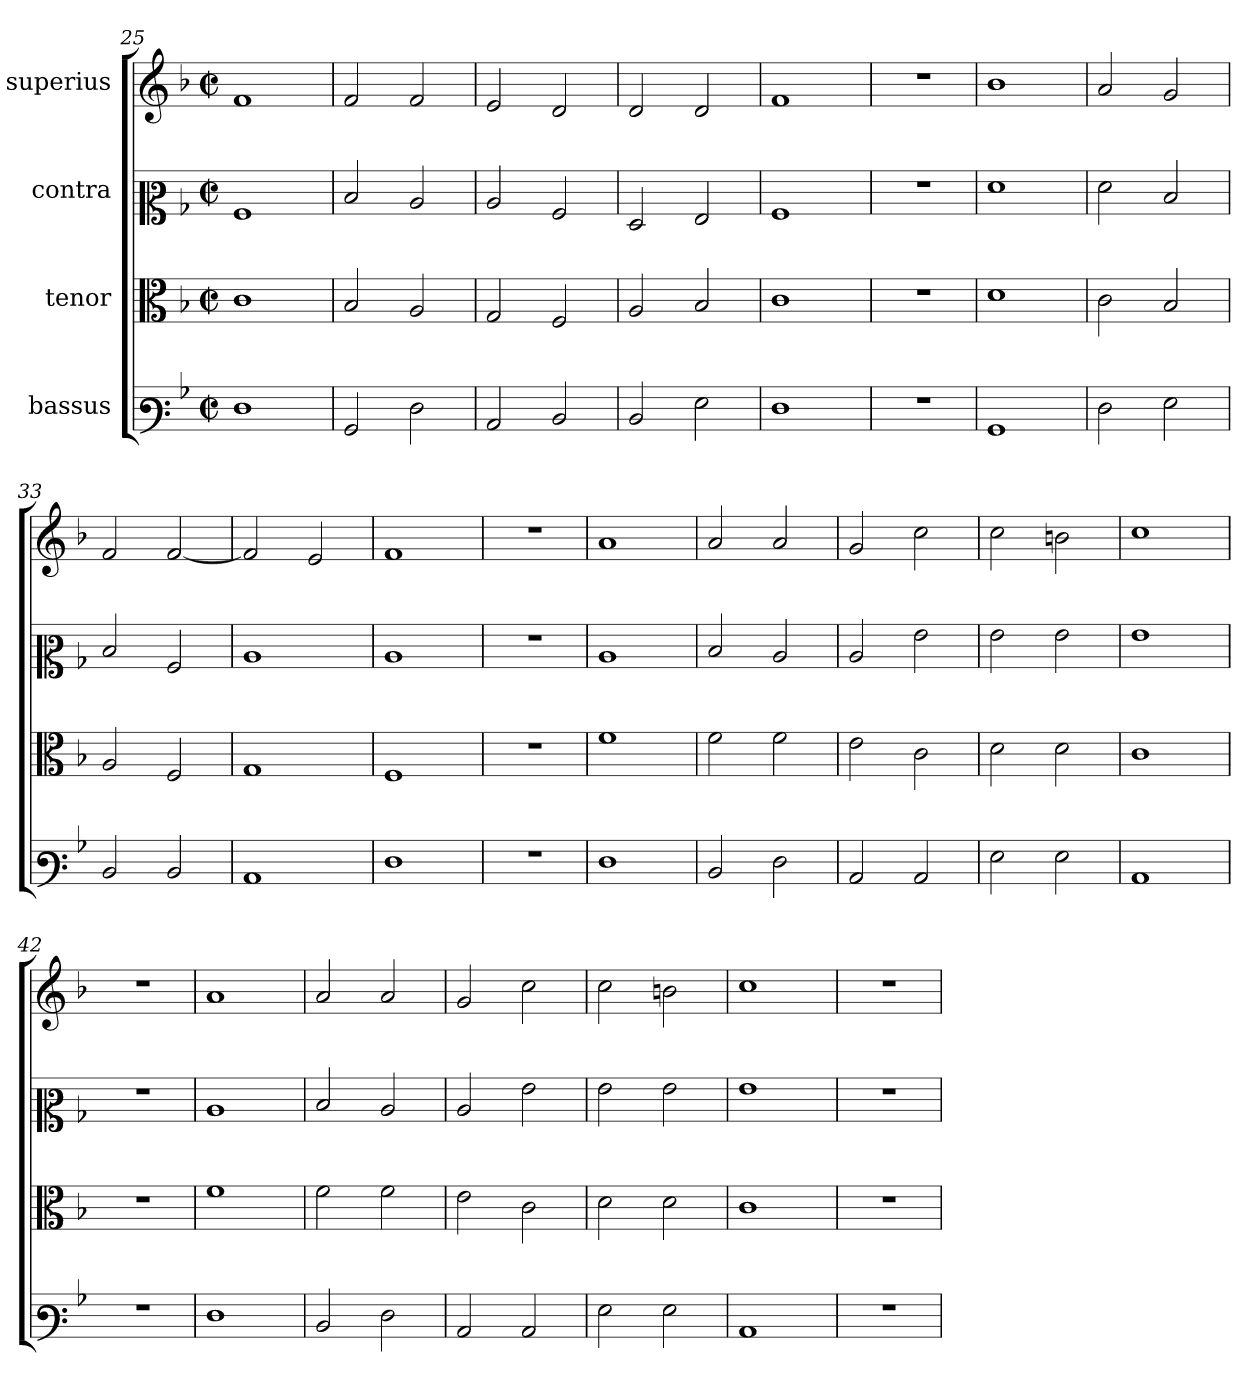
**kern	**kern	**kern	**kern
*part4	*part3	*part2	*part1
*staff4	*staff3	*staff2	*staff1
*I"bassus	*I"tenor	*I"contra	*I"superius
*clefF3	*clefC3	*clefC2	*clefG2
*k[b-]	*k[b-]	*k[b-]	*k[b-]
*M2/2	*M2/2	*M2/2	*M2/2
*met(c|)	*met(c|)	*met(c|)	*met(c|)
=25	=25	=25	=25
1F	1c	1A	1f
=26	=26	=26	=26
2BB-	2B-	2d	2f
2F	2A	2c	2f
=27	=27	=27	=27
2C	2G	2c	2e
2D	2F	2A	2d
=28	=28	=28	=28
2D	2A	2F	2d
2G	2B-	2G	2d
=29	=29	=29	=29
1F	1c	1A	1f
=30	=30	=30	=30
1r	1r	1r	1r
=31	=31	=31	=31
1BB-	1d	1f	1b-
=32	=32	=32	=32
2F	2c	2f	2a
2G	2B-	2d	2g
=33	=33	=33	=33
2D	2A	2d	2f
2D	2F	2A	[2f
=34	=34	=34	=34
1C	1G	1c	2f]
.	.	.	2e
=35	=35	=35	=35
1F	1F	1c	1f
=36	=36	=36	=36
1r	1r	1r	1r
=37	=37	=37	=37
1F	1f	1c	1a
=38	=38	=38	=38
2D	2f	2d	2a
2F	2f	2c	2a
=39	=39	=39	=39
2C	2e	2c	2g
2C	2c	2g	2cc
=40	=40	=40	=40
2G	2d	2g	2cc
2G	2d	2g	2bn
=41	=41	=41	=41
1C	1c	1g	1cc
=42	=42	=42	=42
1r	1r	1r	1r
=43	=43	=43	=43
1F	1f	1c	1a
=44	=44	=44	=44
2D	2f	2d	2a
2F	2f	2c	2a
=45	=45	=45	=45
2C	2e	2c	2g
2C	2c	2g	2cc
=46	=46	=46	=46
2G	2d	2g	2cc
2G	2d	2g	2bn
=47	=47	=47	=47
1C	1c	1g	1cc
=48	=48	=48	=48
1r	1r	1r	1r
=	=	=	=
*-	*-	*-	*-
